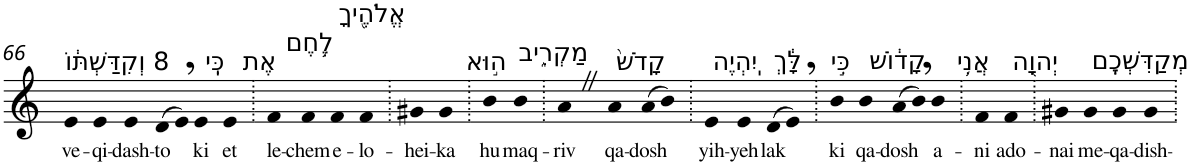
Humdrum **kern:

**kern	**text
*part1	*part1
*staff1	*staff1
*I"Piano	*
*I'Pno	*
!!LO:PB:g=z
*clefG2	*
*k[]	*
=66	=66
!LO:TX:a:t=8 וְקִדַּשְׁתּ֔וֹ	!
!	!LO:LY:b
4e	ve-
!	!LO:LY:b
4e	-qi-
!	!LO:LY:b
4e	-dash-
!	!LO:LY:b
(>8d	-to
8e,)	.
!LO:TX:a:t=כִּֽי	!
!	!LO:LY:b
4e	ki
!LO:TX:a:t=אֶת	!
!	!LO:LY:b
4e	et
=67.	=67.
!LO:TX:a:t=לֶ֥חֶם	!
!	!LO:LY:b
4f	le-
!	!LO:LY:b
4f	-chem
!LO:TX:a:t=אֱלֹהֶ֖יךָ	!
!	!LO:LY:b
4f	e-
!	!LO:LY:b
4f	-lo-
=68.	=68.
!	!LO:LY:b
4g#X	-hei-
!	!LO:LY:b
4g#	-ka
=69.	=69.
!LO:TX:a:t=ה֣וּא	!
!	!LO:LY:b
4b	hu
!LO:TX:a:t=מַקְרִ֑יב	!
!	!LO:LY:b
4b	maq-
=70.	=70.
!	!LO:LY:b
4aZ	-riv
!LO:TX:a:t=קָדֹשׁ֙	!
!	!LO:LY:b
4a	qa-
!	!LO:LY:b
(>8a	-dosh
8b)	.
=71.	=71.
!LO:TX:a:t=יִֽהְיֶה	!
!	!LO:LY:b
4e	yih-
!	!LO:LY:b
4e	-yeh
!LO:TX:a:t=לָּ֔ךְ	!
!	!LO:LY:b
(>8d	lak
8e,)	.
=72.	=72.
!LO:TX:a:t=כִּ֣י	!
!	!LO:LY:b
4b	ki
!LO:TX:a:t=קָד֔וֹשׁ	!
!	!LO:LY:b
4b	qa-
!	!LO:LY:b
(>8a	-dosh
8b,)	.
!LO:TX:a:t=אֲנִ֥י	!
!	!LO:LY:b
4b	a-
=73.	=73.
!	!LO:LY:b
4f	-ni
!LO:TX:a:t=יְהוָ֖ה	!
!	!LO:LY:b
4f	ado-
=74.	=74.
!	!LO:LY:b
4g#X	-nai
!LO:TX:a:t=מְקַדִּשְׁכֶֽם	!
!	!LO:LY:b
4g#	me-
!	!LO:LY:b
4g#	-qa-
!	!LO:LY:b
4g#	-dish-
=.	=.
*-	*-
